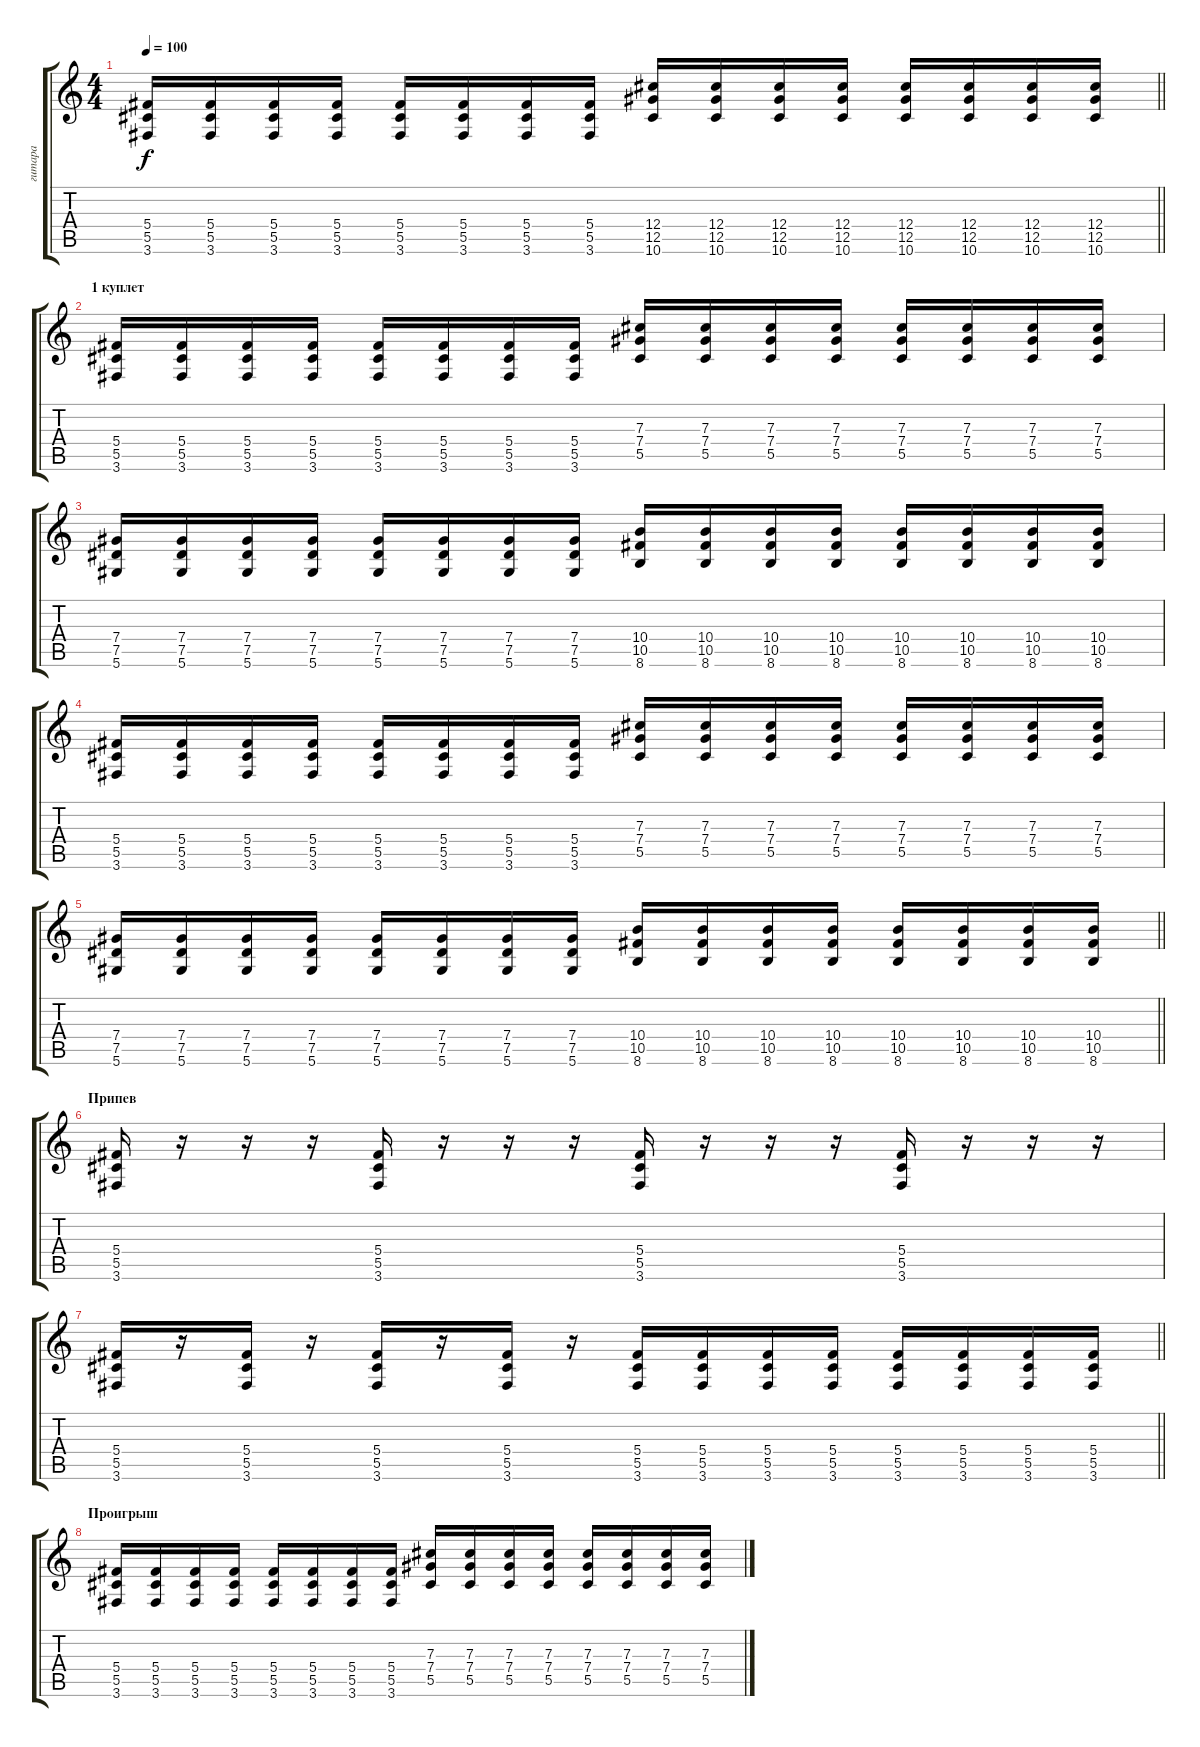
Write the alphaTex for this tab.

\track ("гитара" "гитара") {instrument distortionguitar}
\staff {score tabs}
\tuning (Eb4 Bb3 Gb3 Db3 Ab2 Eb2) {hide}
\ts (4 4)
\tempo 100
\clef g2
\barLineRight lightlight
\ks c
(5.4 5.5 3.6).16{dy f} (5.4 5.5 3.6).16 (5.4 5.5 3.6).16 (5.4 5.5 3.6).16 (5.4 5.5 3.6).16 (5.4 5.5 3.6).16 (5.4 5.5 3.6).16 (5.4 5.5 3.6).16 (12.4 12.5 10.6).16 (12.4 12.5 10.6).16 (12.4 12.5 10.6).16 (12.4 12.5 10.6).16 (12.4 12.5 10.6).16 (12.4 12.5 10.6).16 (12.4 12.5 10.6).16 (12.4 12.5 10.6).16 |
\section ("" " 1 куплет")
(5.4 5.5 3.6).16 (5.4 5.5 3.6).16 (5.4 5.5 3.6).16 (5.4 5.5 3.6).16 (5.4 5.5 3.6).16 (5.4 5.5 3.6).16 (5.4 5.5 3.6).16 (5.4 5.5 3.6).16 (7.3 7.4 5.5).16 (7.3 7.4 5.5).16 (7.3 7.4 5.5).16 (7.3 7.4 5.5).16 (7.3 7.4 5.5).16 (7.3 7.4 5.5).16 (7.3 7.4 5.5).16 (7.3 7.4 5.5).16 |
(7.4 7.5 5.6).16 (7.4 7.5 5.6).16 (7.4 7.5 5.6).16 (7.4 7.5 5.6).16 (7.4 7.5 5.6).16 (7.4 7.5 5.6).16 (7.4 7.5 5.6).16 (7.4 7.5 5.6).16 (10.4 10.5 8.6).16 (10.4 10.5 8.6).16 (10.4 10.5 8.6).16 (10.4 10.5 8.6).16 (10.4 10.5 8.6).16 (10.4 10.5 8.6).16 (10.4 10.5 8.6).16 (10.4 10.5 8.6).16 |
(5.4 5.5 3.6).16 (5.4 5.5 3.6).16 (5.4 5.5 3.6).16 (5.4 5.5 3.6).16 (5.4 5.5 3.6).16 (5.4 5.5 3.6).16 (5.4 5.5 3.6).16 (5.4 5.5 3.6).16 (7.3 7.4 5.5).16 (7.3 7.4 5.5).16 (7.3 7.4 5.5).16 (7.3 7.4 5.5).16 (7.3 7.4 5.5).16 (7.3 7.4 5.5).16 (7.3 7.4 5.5).16 (7.3 7.4 5.5).16 |
\barLineRight lightlight
(7.4 7.5 5.6).16 (7.4 7.5 5.6).16 (7.4 7.5 5.6).16 (7.4 7.5 5.6).16 (7.4 7.5 5.6).16 (7.4 7.5 5.6).16 (7.4 7.5 5.6).16 (7.4 7.5 5.6).16 (10.4 10.5 8.6).16 (10.4 10.5 8.6).16 (10.4 10.5 8.6).16 (10.4 10.5 8.6).16 (10.4 10.5 8.6).16 (10.4 10.5 8.6).16 (10.4 10.5 8.6).16 (10.4 10.5 8.6).16 |
\section ("" "Припев")
(5.4 5.5 3.6).16 r.16 r.16 r.16 (5.4 5.5 3.6).16 r.16 r.16 r.16 (5.4 5.5 3.6).16 r.16 r.16 r.16 (5.4 5.5 3.6).16 r.16 r.16 r.16 |
\barLineRight lightlight
(5.4 5.5 3.6).16 r.16 (5.4 5.5 3.6).16 r.16 (5.4 5.5 3.6).16 r.16 (5.4 5.5 3.6).16 r.16 (5.4 5.5 3.6).16 (5.4 5.5 3.6).16 (5.4 5.5 3.6).16 (5.4 5.5 3.6).16 (5.4 5.5 3.6).16 (5.4 5.5 3.6).16 (5.4 5.5 3.6).16 (5.4 5.5 3.6).16 |
\section ("" "Проигрыш")
(5.4 5.5 3.6).16 (5.4 5.5 3.6).16 (5.4 5.5 3.6).16 (5.4 5.5 3.6).16 (5.4 5.5 3.6).16 (5.4 5.5 3.6).16 (5.4 5.5 3.6).16 (5.4 5.5 3.6).16 (7.3 7.4 5.5).16 (7.3 7.4 5.5).16 (7.3 7.4 5.5).16 (7.3 7.4 5.5).16 (7.3 7.4 5.5).16 (7.3 7.4 5.5).16 (7.3 7.4 5.5).16 (7.3 7.4 5.5).16
